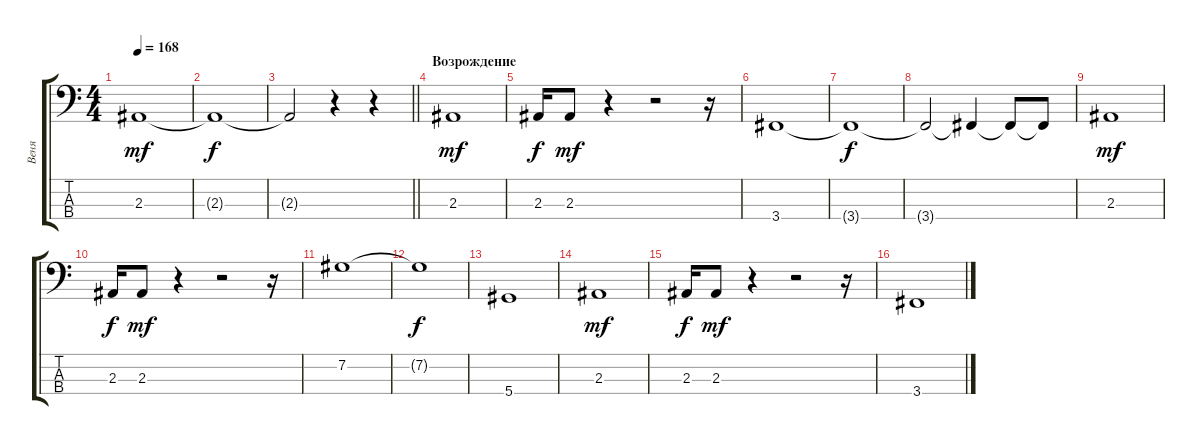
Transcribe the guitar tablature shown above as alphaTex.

\track ("Веня" "Веня") {instrument electricbassfinger}
\staff {score tabs}
\tuning (Gb2 Db2 Ab1 Eb1) {hide}
\ts (4 4)
\tempo 168
\clef f4
\ks c
2.3.1{dy mf} |
2.3{t}.1{dy f} |
\barLineRight lightlight
2.3{t}.2 r.4 r.4 |
\section ("" "Возрождение")
2.3.1{dy mf} |
2.3.16{dy f} 2.3.8{dy mf} r.4 r.2 r.16 |
3.4.1 |
3.4{t}.1{dy f} |
3.4{t}.2 3.4{t}.4 3.4{t}.8 3.4{t}.8 |
2.3.1{dy mf} |
2.3.16{dy f} 2.3.8{dy mf} r.4 r.2 r.16 |
7.2.1 |
7.2{t}.1{dy f} |
5.4.1 |
2.3.1{dy mf} |
2.3.16{dy f} 2.3.8{dy mf} r.4 r.2 r.16 |
3.4.1
